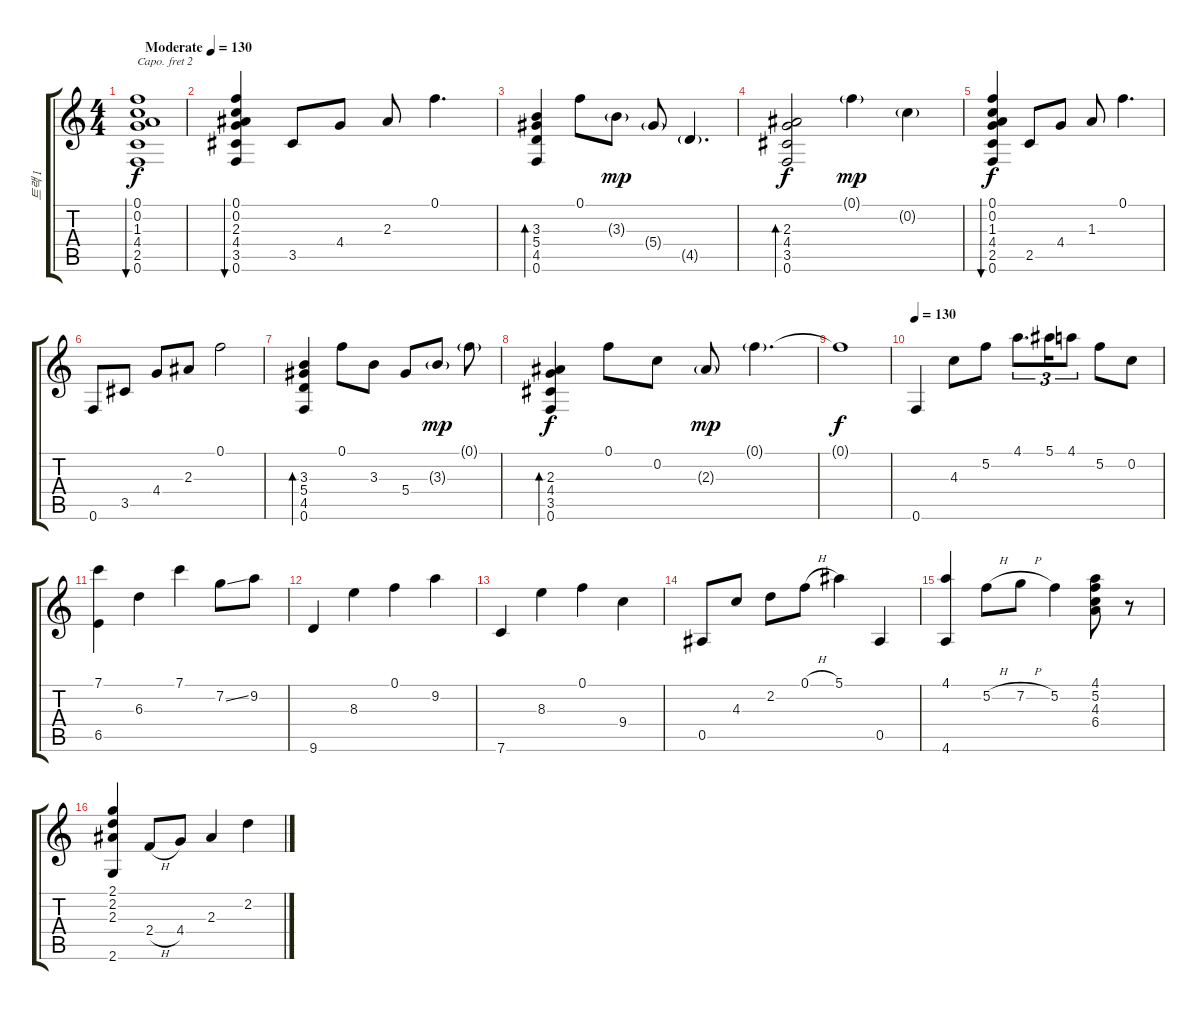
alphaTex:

\track ("트랙 1" "트랙 1") {instrument acousticguitarsteel}
\staff {score tabs}
\capo 2
\tuning (Eb4 Bb3 Gb3 Db3 Ab2 Eb2) {hide}
\ts (4 4)
\tempo (130 "Moderate")
\tempo 90
\tempo (130 "Moderate")
\clef g2
\ks c
(0.1 0.2 1.3 4.4 2.5 0.6).1{bu 240 dy f instrument acousticguitarsteel} |
(0.1 0.2 2.3 4.4 3.5 0.6).4{bu 480} 3.5.8 4.4.8 2.3.8 0.1.4{d} |
(3.3 5.4 4.5 0.6).4{bd 480} 0.1.8 3.3{g}.8{dy mp} 5.4{g}.8 4.5{g}.4{d} |
(2.3 4.4 3.5 0.6).2{bd 480 dy f} 0.1{g}.4{dy mp} 0.2{g}.4 |
(0.1 0.2 1.3 4.4 2.5 0.6).4{bu 480 dy f} 2.5.8 4.4.8 1.3.8 0.1.4{d} |
0.6.8 3.5.8 4.4.8 2.3.8 0.1.2 |
(3.3 5.4 4.5 0.6).4{bd 480} 0.1.8 3.3.8 5.4.8 3.3{g}.8{dy mp} 0.1{g}.8 |
(2.3 4.4 3.5 0.6).4{bd 480 dy f} 0.1.8 0.2.8 2.3{g}.8{dy mp} 0.1{g}.4{d} |
0.1{t}.1{dy f} |
\tempo 130
0.6.4 4.3.8 5.2.8 4.1.8{d tu (3 2)} 5.1.16{tu (3 2)} 4.1.8{tu (3 2)} 5.2.8 0.2.8 |
(7.1 6.5).4 6.3.4 7.1.4 7.2{ss}.8 9.2.8 |
9.6.4 8.3.4 0.1.4 9.2.4 |
7.6.4 8.3.4 0.1.4 9.4.4 |
0.5.8 4.3.8 2.2.8 0.1{h}.8 5.1.4 0.5.4 |
(4.1 4.6).4 5.2{h}.8 7.2{h}.8 5.2.4 (4.1 5.2 4.3 6.4).8 r.8 |
(2.1 2.2 2.3 2.6).4 2.4{h}.8 4.4.8 2.3.4 2.2.4
